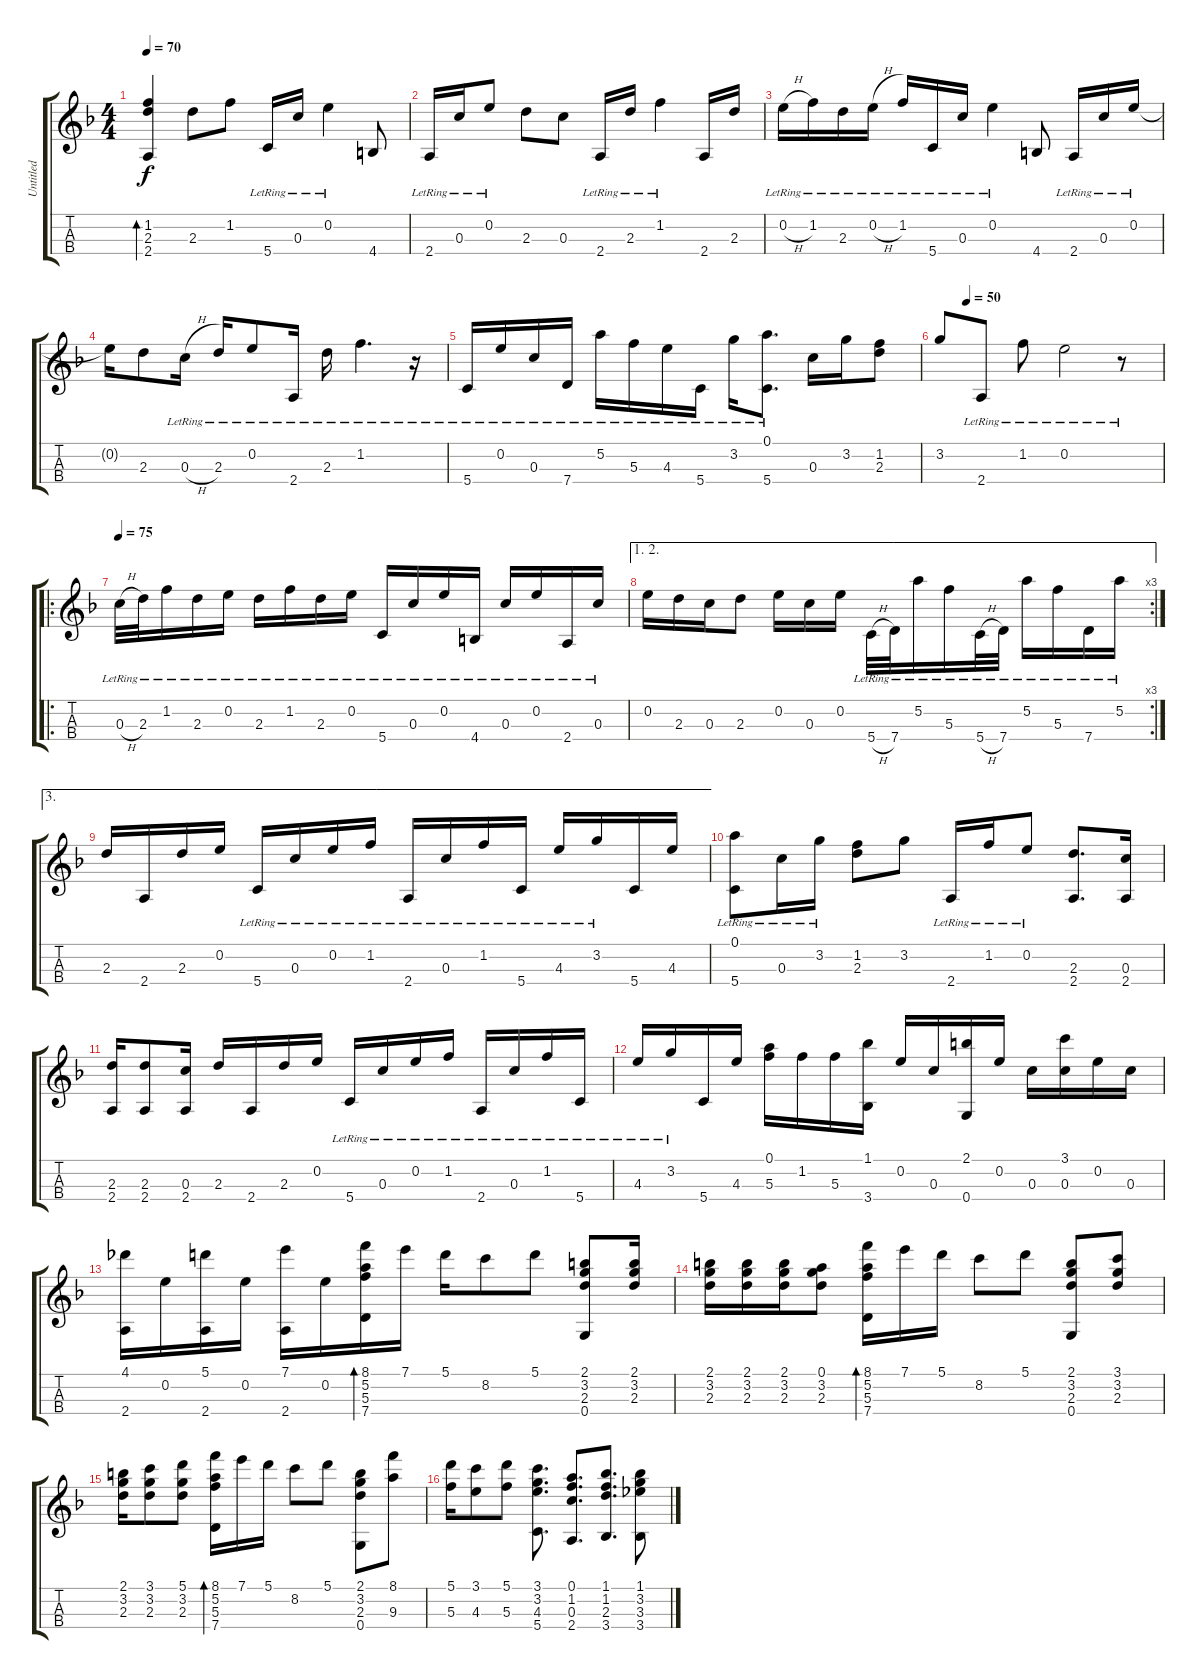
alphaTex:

\track ("Untitled" "Untitled") {instrument acousticguitarnylon}
\staff {score tabs}
\tuning (A4 E4 C4 G2) {hide}
\ts (4 4)
\tempo 70
\clef g2
\ks f
(1.2 2.3 2.4).4{bd 30 dy f instrument acousticguitarnylon} 2.3.8 1.2.8 5.4{lr}.16 0.3{lr}.16 0.2{lr}.4 4.4.8 |
2.4{lr}.16 0.3{lr}.16 0.2{lr}.8 2.3.8 0.3.8 2.4{lr}.16 2.3{lr}.16 1.2{lr}.4 2.4.16 2.3.16 |
0.2{h lr}.16 1.2{lr}.16 2.3{lr}.16 0.2{h lr}.16 1.2{lr}.16 5.4{lr}.16 0.3{lr}.16 0.2{lr}.4 4.4.8 2.4{lr}.16 0.3{lr}.16 0.2{lr}.16 |
0.2{t}.16 2.3.8 0.3{h lr}.16 2.3{lr}.16 0.2{lr}.8 2.4{lr}.16 2.3{lr}.16 1.2{lr}.4{d} r.16 |
5.4{lr}.16 0.2{lr}.16 0.3{lr}.16 7.4{lr}.16 5.2{lr}.16 5.3{lr}.16 4.3{lr}.16 5.4{lr}.16 3.2{lr}.16 (0.1{lr} 5.4{lr}).8{d} 0.3.16 3.2.16 (1.2 2.3).8 |
\tempo (50 0.125)
3.2.8 2.4{lr}.8 1.2{lr}.8 0.2{lr}.2 r.8 |
\ro
\tempo 75
0.3{h lr}.32 2.3{lr}.32 1.2{lr}.16 2.3{lr}.16 0.2{lr}.16 2.3{lr}.16 1.2{lr}.16 2.3{lr}.16 0.2{lr}.16 5.4{lr}.16 0.3{lr}.16 0.2{lr}.16 4.4{lr}.16 0.3{lr}.16 0.2{lr}.16 2.4{lr}.16 0.3{lr}.16 |
\ae (1 2)
\rc 3
0.2.16 2.3.16 0.3.16 2.3.8 0.2.16 0.3.16 0.2.16 5.4{h lr}.32 7.4{lr}.32 5.2{lr}.16 5.3{lr}.16 5.4{h lr}.32 7.4{lr}.32 5.2{lr}.16 5.3{lr}.16 7.4{lr}.16 5.2{lr}.16 |
\ae 3
2.3.16 2.4.16 2.3.16 0.2.16 5.4{lr}.16 0.3{lr}.16 0.2{lr}.16 1.2{lr}.16 2.4{lr}.16 0.3{lr}.16 1.2{lr}.16 5.4{lr}.16 4.3{lr}.16 3.2{lr}.16 5.4.16 4.3.16 |
(0.1{lr} 5.4{lr}).8 0.3{lr}.16 3.2{lr}.16 (1.2 2.3).8 3.2.8 2.4{lr}.16 1.2{lr}.16 0.2{lr}.8 (2.3 2.4).8{d} (0.3 2.4).16 |
(2.3 2.4).16 (2.3 2.4).8 (0.3 2.4).16 2.3.16 2.4.16 2.3.16 0.2.16 5.4{lr}.16 0.3{lr}.16 0.2{lr}.16 1.2{lr}.16 2.4{lr}.16 0.3{lr}.16 1.2{lr}.16 5.4{lr}.16 |
4.3{lr}.16 3.2{lr}.16 5.4.16 4.3.16 (0.1 5.3).16 1.2.16 5.3.16 (1.1 3.4).16 0.2.16 0.3.16 (2.1 0.4).16 0.2.16 0.3.16 (3.1 0.3).16 0.2.16 0.3.16 |
(4.1 2.4).16 0.2.16 (5.1 2.4).16 0.2.16 (7.1 2.4).16 0.2.16 (8.1 5.2 5.3 7.4).16{bd 30} 7.1.16 5.1.16 8.2.8 5.1.8 (2.1 3.2 2.3 0.4).8 (2.1 3.2 2.3).16 |
(2.1 3.2 2.3).16 (2.1 3.2 2.3).16 (2.1 3.2 2.3).16 (0.1 3.2 2.3).8 (8.1 5.2 5.3 7.4).16{bd 30} 7.1.16 5.1.16 8.2.8 5.1.8 (2.1 3.2 2.3 0.4).8 (3.1 3.2 2.3).8 |
(2.1 3.2 2.3).16 (3.1 3.2 2.3).8 (5.1 3.2 2.3).8 (8.1 5.2 5.3 7.4).16{bd 30} 7.1.16 5.1.16 8.2.8 5.1.8 (2.1 3.2 2.3 0.4).8 (8.1 9.3).8 |
(5.1 5.3).16 (3.1 4.3).8 (5.1 5.3).8 (3.1 3.2 4.3 5.4).8{d} (0.1 1.2 0.3 2.4).8{d} (1.1 1.2 2.3 3.4).8{d} (1.1 3.2 3.3 3.4).8
